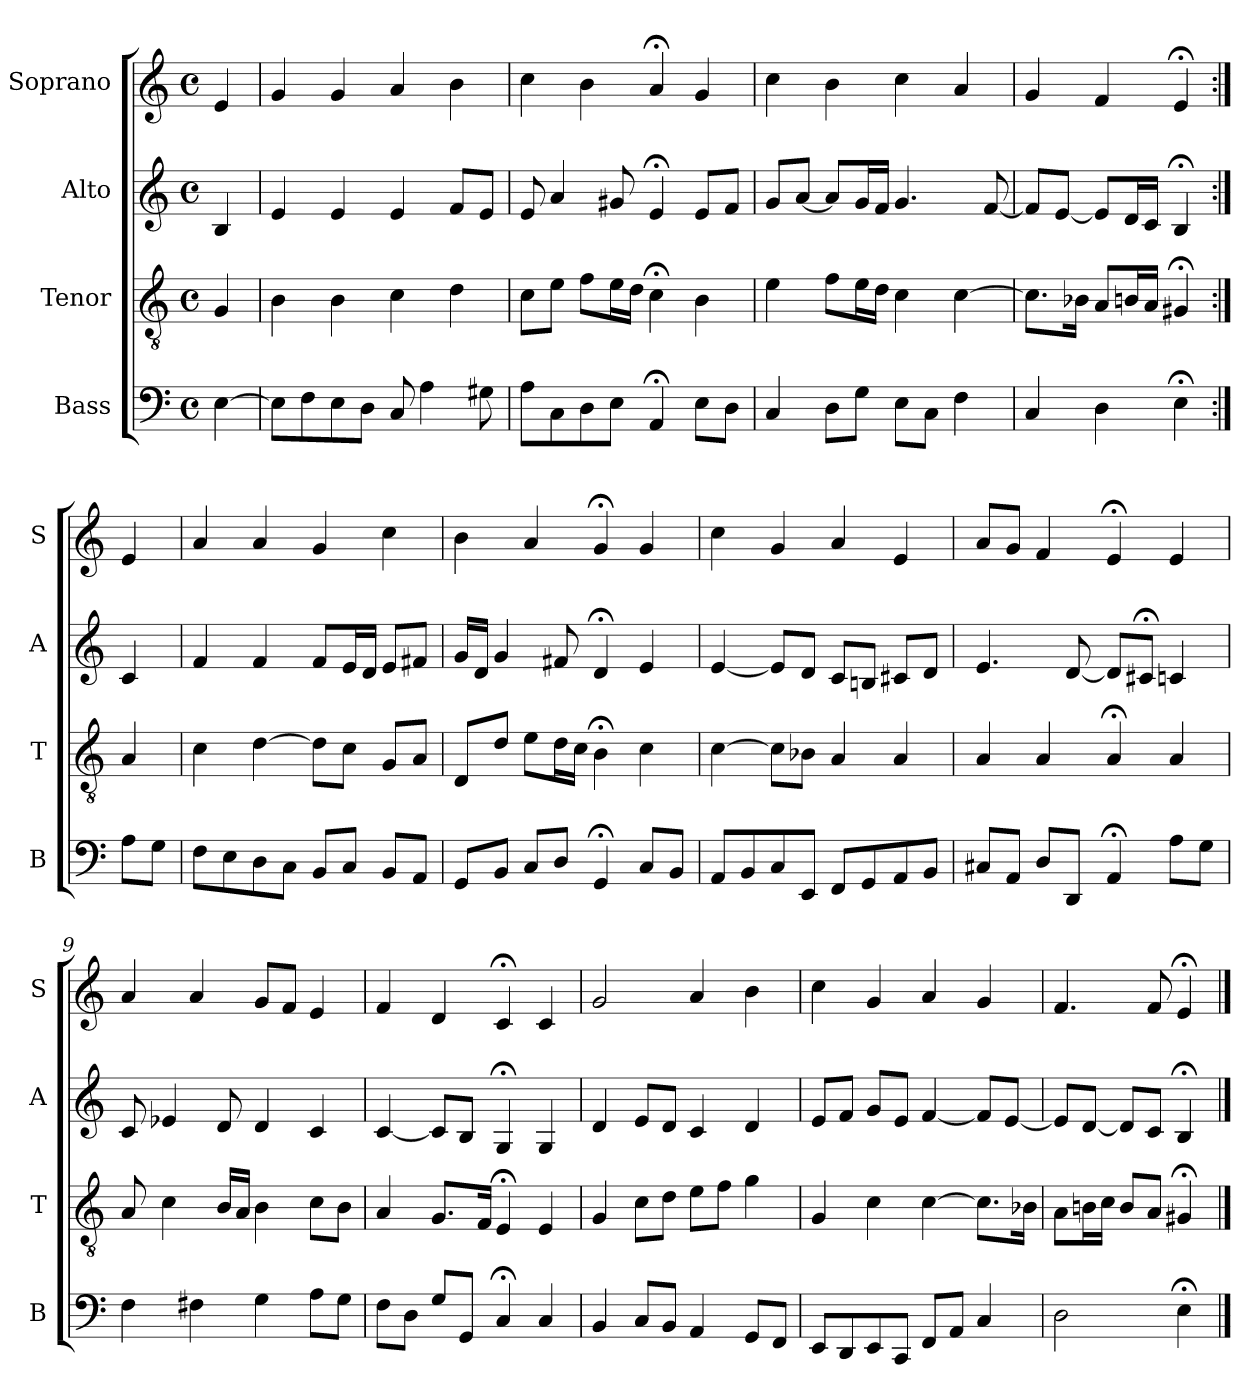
**kern	**kern	**kern	**kern
*part4	*part3	*part2	*part1
*staff4	*staff3	*staff2	*staff1
*I"Bass	*I"Tenor	*I"Alto	*I"Soprano
*I'B	*I'T	*I'A	*I'S
*clefF4	*clefGv2	*clefG2	*clefG2
*k[]	*k[]	*k[]	*k[]
*E:phr	*E:phr	*E:phr	*E:phr
*M4/4	*M4/4	*M4/4	*M4/4
*met(c)	*met(c)	*met(c)	*met(c)
*MM100	*MM100	*MM100	*MM100
=	=	=	=
[4E	4G	4B	4e
=1	=1	=1	=1
8EL]	4B	4e	4g
8F	.	.	.
8E	4B	4e	4g
8DJ	.	.	.
8C	4c	4e	4a
4A	.	.	.
.	4d	8fL	4b
8G#X	.	8eJ	.
=2	=2	=2	=2
8AL	8cL	8e	4cc
8C	8eJ	4a	.
8D	8fL	.	4b
8EJ	16eL	8g#X	.
.	16dJJ	.	.
4AA;<	4c;<	4e;<	4a;<
8EL	4B	8eL	4g
8DJ	.	8fJ	.
=3	=3	=3	=3
4C	4e	8gL	4cc
.	.	[8aJ	.
8DL	8fL	8aL]	4b
8GJ	16eL	16gL	.
.	16dJJ	16fJJ	.
8EL	4c	4.g	4cc
8CJ	.	.	.
4F	[4c	.	4a
.	.	[8f	.
=4	=4	=4	=4
4C	8.cL]	8fL]	4g
.	.	[8eJ	.
.	16B-XJk	.	.
4D	8AL	8eL]	4f
.	16BnL	16dL	.
.	16AJJ	16cJJ	.
4E;<i	4G#X;<i	4B;<	4e;<
=:|!	=:|!	=:|!	=:|!
8AiL	4Ai	4c	4e
8GJ	.	.	.
=5	=5	=5	=5
8FL	4c	4f	4a
8E	.	.	.
8D	[4d	4f	4a
8CJ	.	.	.
8BBL	8dL]	8fL	4g
8CJ	8cJ	16eL	.
.	.	16dJJ	.
8BBL	8GL	8eL	4cc
8AAJ	8AJ	8f#XJ	.
=6	=6	=6	=6
8GGL	8DL	16gLL	4b
.	.	16dJJ	.
8BBJ	8dJ	4g	.
8CL	8eL	.	4a
8DJ	16dL	8f#X	.
.	16cJJ	.	.
4GG;<	4B;<	4d;<	4g;<
8CL	4c	4e	4g
8BBJ	.	.	.
=7	=7	=7	=7
8AAL	[4c	[4e	4cc
8BB	.	.	.
8C	8cL]	8eL]	4g
8EEJ	8B-XJ	8dJ	.
8FFL	4A	8cL	4a
8GG	.	8BnJ	.
8AA	4A	8c#XL	4e
8BBJ	.	8dJ	.
=8	=8	=8	=8
8C#XL	4A	4.e	8aL
8AAJ	.	.	8gJ
8DL	4A	.	4f
8DDJ	.	[8d	.
4AA;<	4A;<	8dL]	4e;<
.	.	8c#X;<J	.
8AL	4A	4cn	4e
8GJ	.	.	.
=9	=9	=9	=9
4F	8A	8c	4a
.	4c	4e-X	.
4F#X	.	.	4a
.	16BLL	8d	.
.	16AJJ	.	.
4G	4B	4d	8gL
.	.	.	8fJ
8AL	8cL	4c	4e
8GJ	8BJ	.	.
=10	=10	=10	=10
8FL	4A	[4c	4f
8DJ	.	.	.
8GL	8.GL	8cL]	4d
8GGJ	.	8BJ	.
.	16FJk	.	.
4C;<	4E;<	4G;<	4c;<
4C	4E	4G	4c
=11	=11	=11	=11
4BB	4G	4d	2g
8CL	8cL	8eL	.
8BBJ	8dJ	8dJ	.
4AA	8eL	4c	4a
.	8fJ	.	.
8GGL	4g	4d	4b
8FFJ	.	.	.
=12	=12	=12	=12
8EEL	4G	8eL	4cc
8DD	.	8fJ	.
8EE	4c	8gL	4g
8CCJ	.	8eJ	.
8FFL	[4c	[4f	4a
8AAJ	.	.	.
4C	8.cL]	8fL]	4g
.	.	[8eJ	.
.	16B-XJk	.	.
=13	=13	=13	=13
2D	8AL	8eL]	4.f
.	16BnL	[8dJ	.
.	16cJJ	.	.
.	8BL	8dL]	.
.	8AJ	8cJ	8f
4E;<	4G#X;<	4B;<	4e;<
==	==	==	==
*-	*-	*-	*-
